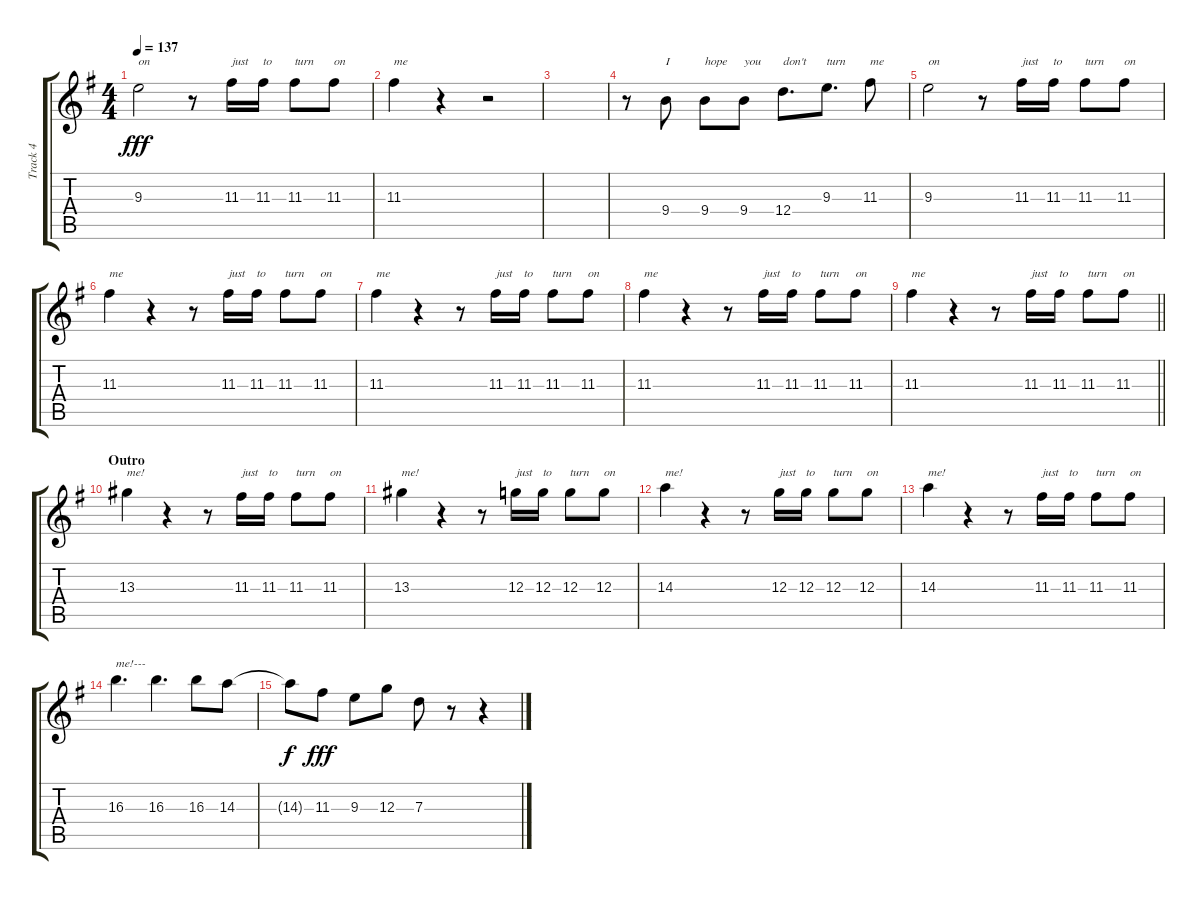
\track ("Track 4" "Track 4") {instrument acousticguitarsteel}
\staff {score tabs}
\tuning (E4 B3 G3 D3 A2 E2) {hide}
\ts (4 4)
\tempo 137
\clef g2
\ks g
9.3.2{txt "on" dy fff} r.8 11.3.16{txt "just"} 11.3.16{txt "to"} 11.3.8{txt "turn"} 11.3.8{txt "on"} |
11.3.4{txt "me"} r.4 r.2 |
|
r.8 9.4.8{txt "I"} 9.4.8{txt "hope"} 9.4.8{txt "you"} 12.4.8{d txt "don't"} 9.3.8{d txt "turn"} 11.3.8{txt "me"} |
9.3.2{txt "on"} r.8 11.3.16{txt "just"} 11.3.16{txt "to"} 11.3.8{txt "turn"} 11.3.8{txt "on"} |
11.3.4{txt "me"} r.4 r.8 11.3.16{txt "just"} 11.3.16{txt "to"} 11.3.8{txt "turn"} 11.3.8{txt "on"} |
11.3.4{txt "me"} r.4 r.8 11.3.16{txt "just"} 11.3.16{txt "to"} 11.3.8{txt "turn"} 11.3.8{txt "on"} |
11.3.4{txt "me"} r.4 r.8 11.3.16{txt "just"} 11.3.16{txt "to"} 11.3.8{txt "turn"} 11.3.8{txt "on"} |
\barLineRight lightlight
11.3.4{txt "me"} r.4 r.8 11.3.16{txt "just"} 11.3.16{txt "to"} 11.3.8{txt "turn"} 11.3.8{txt "on"} |
\section ("" "Outro")
13.3.4{txt "me!"} r.4 r.8 11.3.16{txt "just"} 11.3.16{txt "to"} 11.3.8{txt "turn"} 11.3.8{txt "on"} |
13.3.4{txt "me!"} r.4 r.8 12.3.16{txt "just"} 12.3.16{txt "to"} 12.3.8{txt "turn"} 12.3.8{txt "on"} |
14.3.4{txt "me!"} r.4 r.8 12.3.16{txt "just"} 12.3.16{txt "to"} 12.3.8{txt "turn"} 12.3.8{txt "on"} |
14.3.4{txt "me!"} r.4 r.8 11.3.16{txt "just"} 11.3.16{txt "to"} 11.3.8{txt "turn"} 11.3.8{txt "on"} |
16.3.4{d txt "me!---"} 16.3.4{d} 16.3.8 14.3.8 |
14.3{t}.8{dy f} 11.3.8{dy fff} 9.3.8 12.3.8 7.3.8 r.8 r.4
